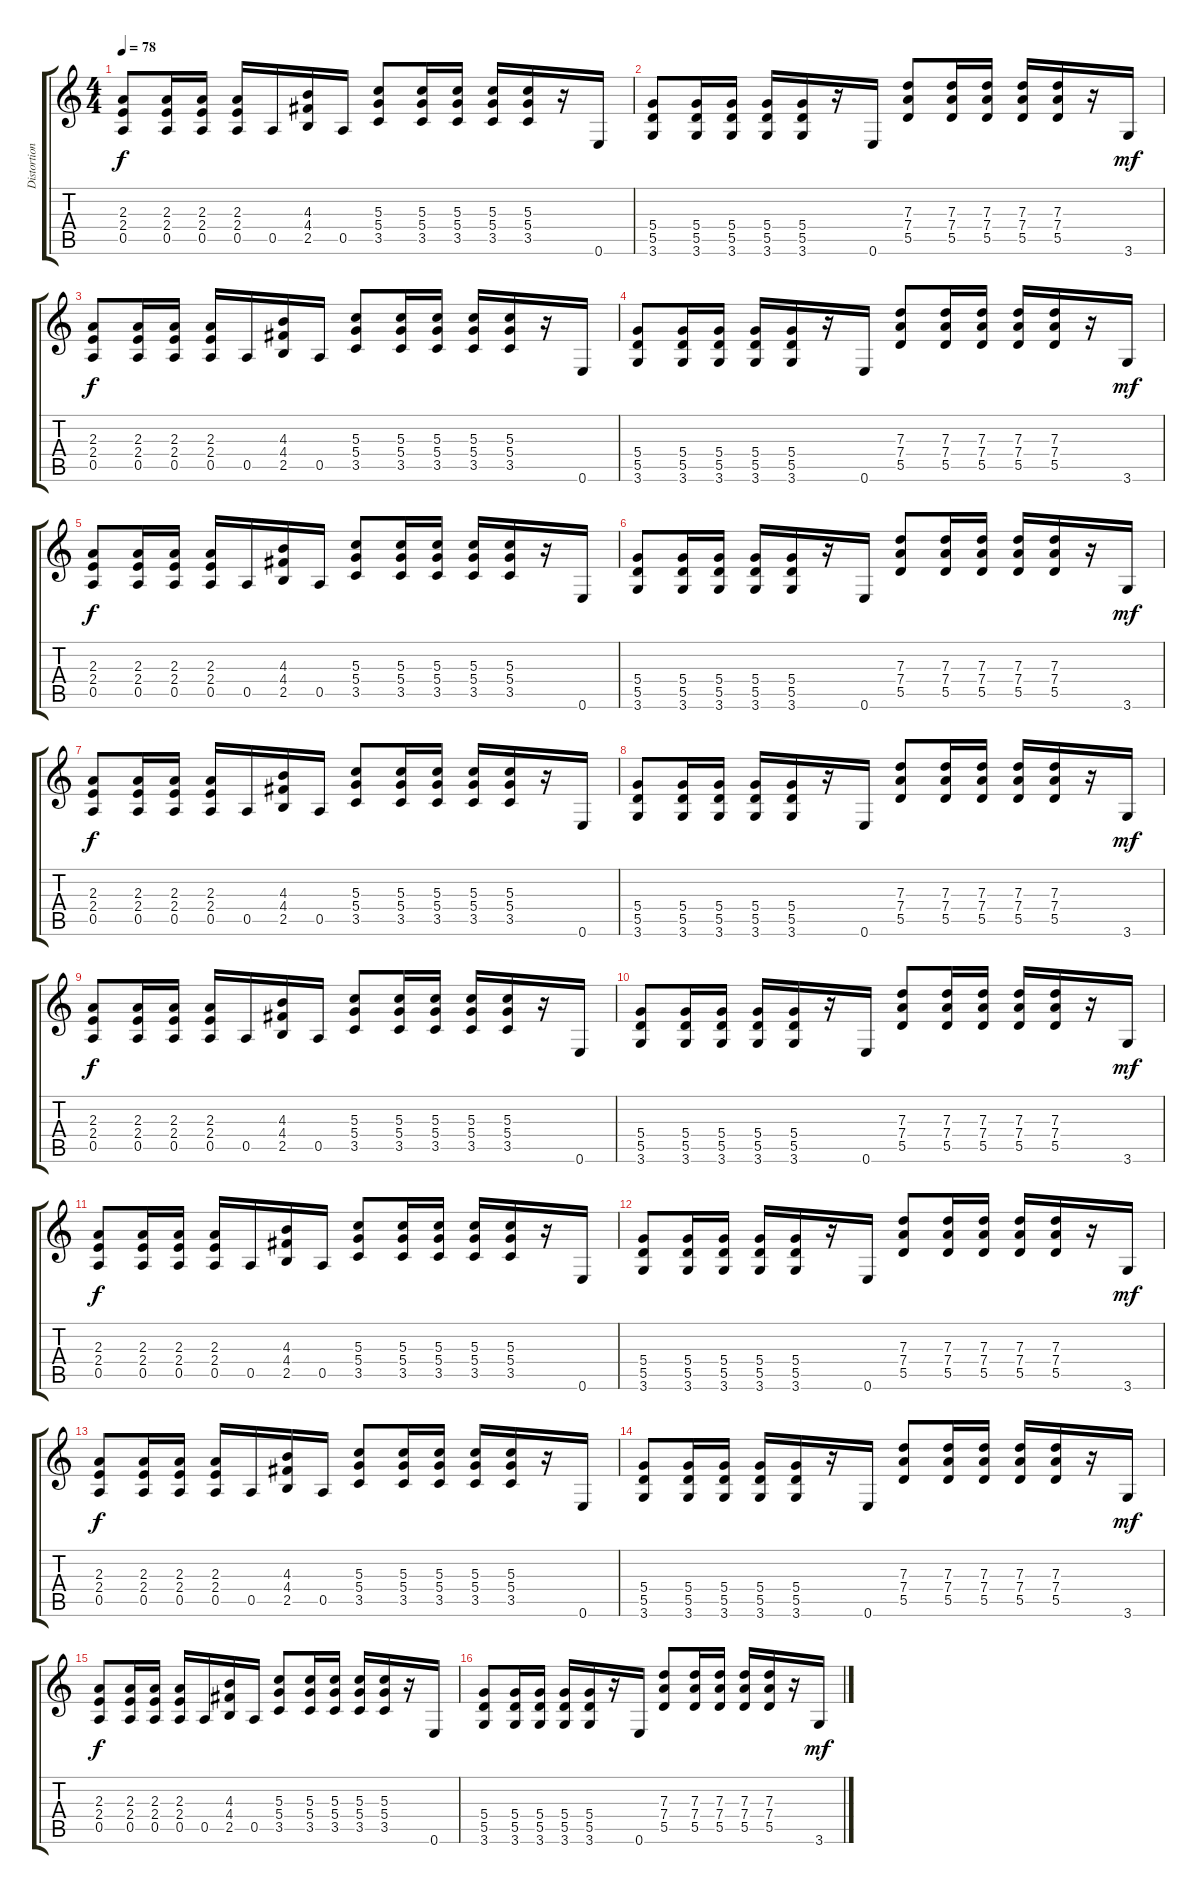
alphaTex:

\track ("Distortion Guitar" "Distortion") {instrument distortionguitar}
\staff {score tabs}
\tuning (E4 B3 G3 D3 A2 E2) {hide}
\ts (4 4)
\tempo 78
\clef g2
\ks c
(2.3 2.4 0.5).8{dy f} (2.3 2.4 0.5).16 (2.3 2.4 0.5).16 (2.3 2.4 0.5).16 0.5.16 (4.3 4.4 2.5).16 0.5.16 (5.3 5.4 3.5).8 (5.3 5.4 3.5).16 (5.3 5.4 3.5).16 (5.3 5.4 3.5).16 (5.3 5.4 3.5).16 r.16 0.6.16 |
(5.4 5.5 3.6).8 (5.4 5.5 3.6).16 (5.4 5.5 3.6).16 (5.4 5.5 3.6).16 (5.4 5.5 3.6).16 r.16 0.6.16 (7.3 7.4 5.5).8 (7.3 7.4 5.5).16 (7.3 7.4 5.5).16 (7.3 7.4 5.5).16 (7.3 7.4 5.5).16 r.16 3.6.16{dy mf} |
(2.3 2.4 0.5).8{dy f} (2.3 2.4 0.5).16 (2.3 2.4 0.5).16 (2.3 2.4 0.5).16 0.5.16 (4.3 4.4 2.5).16 0.5.16 (5.3 5.4 3.5).8 (5.3 5.4 3.5).16 (5.3 5.4 3.5).16 (5.3 5.4 3.5).16 (5.3 5.4 3.5).16 r.16 0.6.16 |
(5.4 5.5 3.6).8 (5.4 5.5 3.6).16 (5.4 5.5 3.6).16 (5.4 5.5 3.6).16 (5.4 5.5 3.6).16 r.16 0.6.16 (7.3 7.4 5.5).8 (7.3 7.4 5.5).16 (7.3 7.4 5.5).16 (7.3 7.4 5.5).16 (7.3 7.4 5.5).16 r.16 3.6.16{dy mf} |
(2.3 2.4 0.5).8{dy f} (2.3 2.4 0.5).16 (2.3 2.4 0.5).16 (2.3 2.4 0.5).16 0.5.16 (4.3 4.4 2.5).16 0.5.16 (5.3 5.4 3.5).8 (5.3 5.4 3.5).16 (5.3 5.4 3.5).16 (5.3 5.4 3.5).16 (5.3 5.4 3.5).16 r.16 0.6.16 |
(5.4 5.5 3.6).8 (5.4 5.5 3.6).16 (5.4 5.5 3.6).16 (5.4 5.5 3.6).16 (5.4 5.5 3.6).16 r.16 0.6.16 (7.3 7.4 5.5).8 (7.3 7.4 5.5).16 (7.3 7.4 5.5).16 (7.3 7.4 5.5).16 (7.3 7.4 5.5).16 r.16 3.6.16{dy mf} |
(2.3 2.4 0.5).8{dy f} (2.3 2.4 0.5).16 (2.3 2.4 0.5).16 (2.3 2.4 0.5).16 0.5.16 (4.3 4.4 2.5).16 0.5.16 (5.3 5.4 3.5).8 (5.3 5.4 3.5).16 (5.3 5.4 3.5).16 (5.3 5.4 3.5).16 (5.3 5.4 3.5).16 r.16 0.6.16 |
(5.4 5.5 3.6).8 (5.4 5.5 3.6).16 (5.4 5.5 3.6).16 (5.4 5.5 3.6).16 (5.4 5.5 3.6).16 r.16 0.6.16 (7.3 7.4 5.5).8 (7.3 7.4 5.5).16 (7.3 7.4 5.5).16 (7.3 7.4 5.5).16 (7.3 7.4 5.5).16 r.16 3.6.16{dy mf} |
(2.3 2.4 0.5).8{dy f} (2.3 2.4 0.5).16 (2.3 2.4 0.5).16 (2.3 2.4 0.5).16 0.5.16 (4.3 4.4 2.5).16 0.5.16 (5.3 5.4 3.5).8 (5.3 5.4 3.5).16 (5.3 5.4 3.5).16 (5.3 5.4 3.5).16 (5.3 5.4 3.5).16 r.16 0.6.16 |
(5.4 5.5 3.6).8 (5.4 5.5 3.6).16 (5.4 5.5 3.6).16 (5.4 5.5 3.6).16 (5.4 5.5 3.6).16 r.16 0.6.16 (7.3 7.4 5.5).8 (7.3 7.4 5.5).16 (7.3 7.4 5.5).16 (7.3 7.4 5.5).16 (7.3 7.4 5.5).16 r.16 3.6.16{dy mf} |
(2.3 2.4 0.5).8{dy f} (2.3 2.4 0.5).16 (2.3 2.4 0.5).16 (2.3 2.4 0.5).16 0.5.16 (4.3 4.4 2.5).16 0.5.16 (5.3 5.4 3.5).8 (5.3 5.4 3.5).16 (5.3 5.4 3.5).16 (5.3 5.4 3.5).16 (5.3 5.4 3.5).16 r.16 0.6.16 |
(5.4 5.5 3.6).8 (5.4 5.5 3.6).16 (5.4 5.5 3.6).16 (5.4 5.5 3.6).16 (5.4 5.5 3.6).16 r.16 0.6.16 (7.3 7.4 5.5).8 (7.3 7.4 5.5).16 (7.3 7.4 5.5).16 (7.3 7.4 5.5).16 (7.3 7.4 5.5).16 r.16 3.6.16{dy mf} |
(2.3 2.4 0.5).8{dy f} (2.3 2.4 0.5).16 (2.3 2.4 0.5).16 (2.3 2.4 0.5).16 0.5.16 (4.3 4.4 2.5).16 0.5.16 (5.3 5.4 3.5).8 (5.3 5.4 3.5).16 (5.3 5.4 3.5).16 (5.3 5.4 3.5).16 (5.3 5.4 3.5).16 r.16 0.6.16 |
(5.4 5.5 3.6).8 (5.4 5.5 3.6).16 (5.4 5.5 3.6).16 (5.4 5.5 3.6).16 (5.4 5.5 3.6).16 r.16 0.6.16 (7.3 7.4 5.5).8 (7.3 7.4 5.5).16 (7.3 7.4 5.5).16 (7.3 7.4 5.5).16 (7.3 7.4 5.5).16 r.16 3.6.16{dy mf} |
(2.3 2.4 0.5).8{dy f} (2.3 2.4 0.5).16 (2.3 2.4 0.5).16 (2.3 2.4 0.5).16 0.5.16 (4.3 4.4 2.5).16 0.5.16 (5.3 5.4 3.5).8 (5.3 5.4 3.5).16 (5.3 5.4 3.5).16 (5.3 5.4 3.5).16 (5.3 5.4 3.5).16 r.16 0.6.16 |
(5.4 5.5 3.6).8 (5.4 5.5 3.6).16 (5.4 5.5 3.6).16 (5.4 5.5 3.6).16 (5.4 5.5 3.6).16 r.16 0.6.16 (7.3 7.4 5.5).8 (7.3 7.4 5.5).16 (7.3 7.4 5.5).16 (7.3 7.4 5.5).16 (7.3 7.4 5.5).16 r.16 3.6.16{dy mf}
